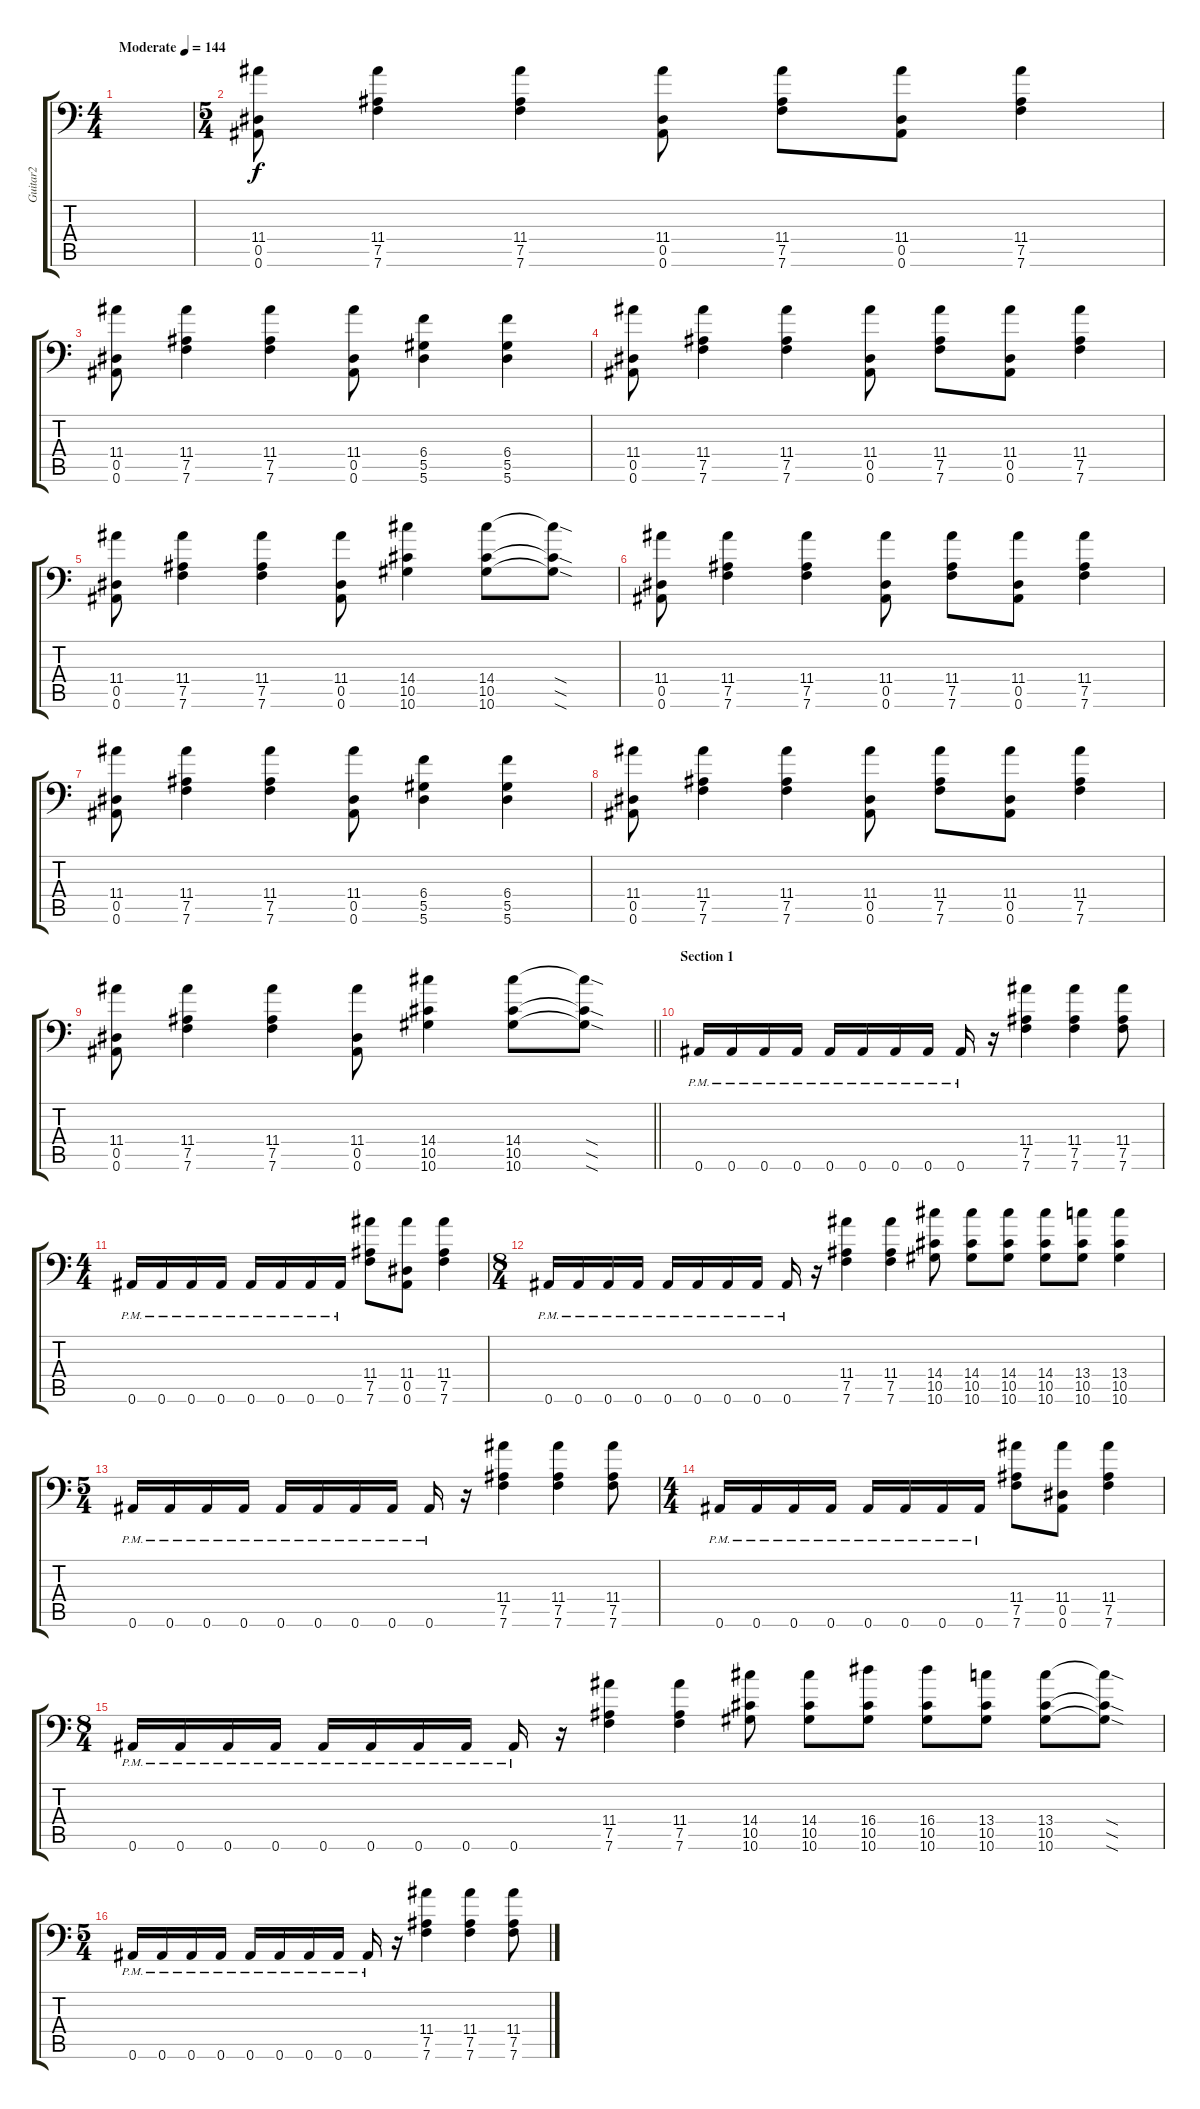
\track ("Guitar2" "Guitar2") {instrument overdrivenguitar}
\staff {score tabs}
\tuning (B3 Ab3 E3 B2 Eb2 Bb1) {hide}
\ts (4 4)
\tempo (144 "Moderate")
\clef f4
\ks c
|
\ts (5 4)
(11.4 0.5 0.6).8 (11.4 7.5 7.6).4 (11.4 7.5 7.6).4 (11.4 0.5 0.6).8 (11.4 7.5 7.6).8 (11.4 0.5 0.6).8 (11.4 7.5 7.6).4 |
(11.4 0.5 0.6).8 (11.4 7.5 7.6).4 (11.4 7.5 7.6).4 (11.4 0.5 0.6).8 (6.4 5.5 5.6).4 (6.4 5.5 5.6).4 |
(11.4 0.5 0.6).8 (11.4 7.5 7.6).4 (11.4 7.5 7.6).4 (11.4 0.5 0.6).8 (11.4 7.5 7.6).8 (11.4 0.5 0.6).8 (11.4 7.5 7.6).4 |
(11.4 0.5 0.6).8 (11.4 7.5 7.6).4 (11.4 7.5 7.6).4 (11.4 0.5 0.6).8 (14.4 10.5 10.6).4 (14.4 10.5 10.6).8 (14.4{sod t} 10.5{sod t} 10.6{sod t}).8 |
(11.4 0.5 0.6).8 (11.4 7.5 7.6).4 (11.4 7.5 7.6).4 (11.4 0.5 0.6).8 (11.4 7.5 7.6).8 (11.4 0.5 0.6).8 (11.4 7.5 7.6).4 |
(11.4 0.5 0.6).8 (11.4 7.5 7.6).4 (11.4 7.5 7.6).4 (11.4 0.5 0.6).8 (6.4 5.5 5.6).4 (6.4 5.5 5.6).4 |
(11.4 0.5 0.6).8 (11.4 7.5 7.6).4 (11.4 7.5 7.6).4 (11.4 0.5 0.6).8 (11.4 7.5 7.6).8 (11.4 0.5 0.6).8 (11.4 7.5 7.6).4 |
\barLineRight lightlight
(11.4 0.5 0.6).8 (11.4 7.5 7.6).4 (11.4 7.5 7.6).4 (11.4 0.5 0.6).8 (14.4 10.5 10.6).4 (14.4 10.5 10.6).8 (14.4{sod t} 10.5{sod t} 10.6{sod t}).8 |
\section ("" "Section 1")
0.6{pm}.16 0.6{pm}.16 0.6{pm}.16 0.6{pm}.16 0.6{pm}.16 0.6{pm}.16 0.6{pm}.16 0.6{pm}.16 0.6{pm}.16 r.16 (11.4 7.5 7.6).4 (11.4 7.5 7.6).4 (11.4 7.5 7.6).8 |
\ts (4 4)
0.6{pm}.16 0.6{pm}.16 0.6{pm}.16 0.6{pm}.16 0.6{pm}.16 0.6{pm}.16 0.6{pm}.16 0.6{pm}.16 (11.4 7.5 7.6).8 (11.4 0.5 0.6).8 (11.4 7.5 7.6).4 |
\ts (8 4)
0.6{pm}.16 0.6{pm}.16 0.6{pm}.16 0.6{pm}.16 0.6{pm}.16 0.6{pm}.16 0.6{pm}.16 0.6{pm}.16 0.6{pm}.16 r.16 (11.4 7.5 7.6).4 (11.4 7.5 7.6).4 (14.4 10.5 10.6).8 (14.4 10.5 10.6).8 (14.4 10.5 10.6).8 (14.4 10.5 10.6).8 (13.4 10.5 10.6).8 (13.4 10.5 10.6).4 |
\ts (5 4)
0.6{pm}.16 0.6{pm}.16 0.6{pm}.16 0.6{pm}.16 0.6{pm}.16 0.6{pm}.16 0.6{pm}.16 0.6{pm}.16 0.6{pm}.16 r.16 (11.4 7.5 7.6).4 (11.4 7.5 7.6).4 (11.4 7.5 7.6).8 |
\ts (4 4)
0.6{pm}.16 0.6{pm}.16 0.6{pm}.16 0.6{pm}.16 0.6{pm}.16 0.6{pm}.16 0.6{pm}.16 0.6{pm}.16 (11.4 7.5 7.6).8 (11.4 0.5 0.6).8 (11.4 7.5 7.6).4 |
\ts (8 4)
0.6{pm}.16 0.6{pm}.16 0.6{pm}.16 0.6{pm}.16 0.6{pm}.16 0.6{pm}.16 0.6{pm}.16 0.6{pm}.16 0.6{pm}.16 r.16 (11.4 7.5 7.6).4 (11.4 7.5 7.6).4 (14.4 10.5 10.6).8 (14.4 10.5 10.6).8 (16.4 10.5 10.6).8 (16.4 10.5 10.6).8 (13.4 10.5 10.6).8 (13.4 10.5 10.6).8 (13.4{sod t} 10.5{sod t} 10.6{sod t}).8 |
\ts (5 4)
0.6{pm}.16 0.6{pm}.16 0.6{pm}.16 0.6{pm}.16 0.6{pm}.16 0.6{pm}.16 0.6{pm}.16 0.6{pm}.16 0.6{pm}.16 r.16 (11.4 7.5 7.6).4 (11.4 7.5 7.6).4 (11.4 7.5 7.6).8
